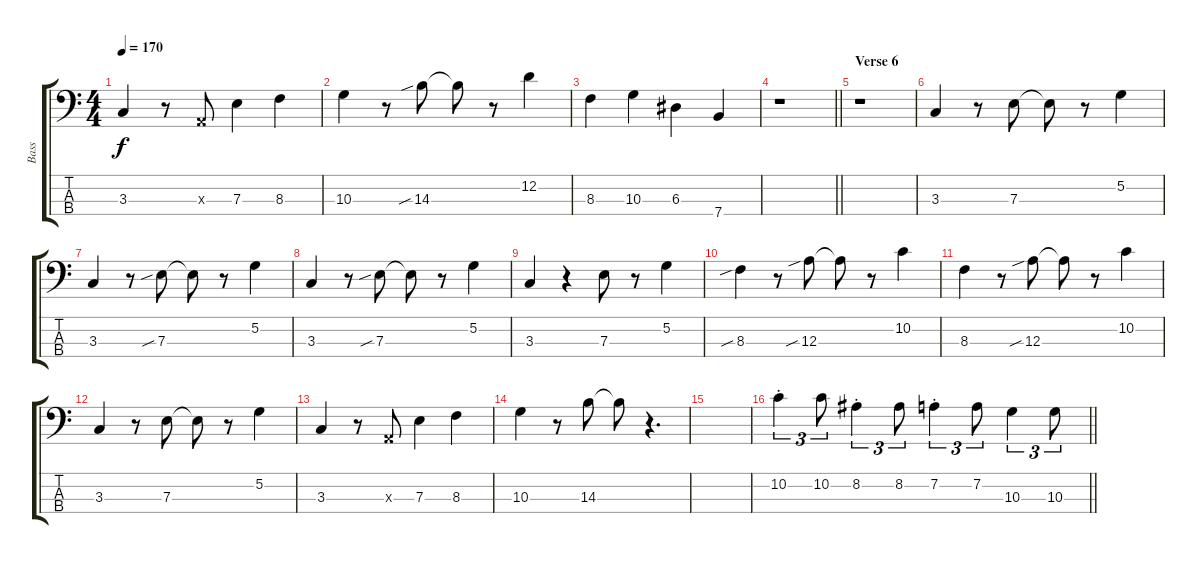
\track ("Bass" "Bass") {instrument acousticbass}
\staff {score tabs}
\tuning (G2 D2 A1 E1) {hide}
\ts (4 4)
\tempo 170
\clef f4
\ks c
3.3.4{dy f} r.8 0.3{x}.8 7.3.4 8.3.4 |
10.3.4 r.8 14.3{sib}.8 14.3{t}.8 r.8 12.2.4 |
8.3.4 10.3.4 6.3.4 7.4.4 |
\barLineRight lightlight
r.1 |
\section ("" "Verse 6 ")
r.1 |
3.3.4 r.8 7.3.8 7.3{t}.8 r.8 5.2.4 |
3.3.4 r.8 7.3{sib}.8 7.3{t}.8 r.8 5.2.4 |
3.3.4 r.8 7.3{sib}.8 7.3{t}.8 r.8 5.2.4 |
3.3.4 r.4 7.3.8 r.8 5.2.4 |
8.3{sib}.4 r.8 12.3{sib}.8 12.3{t}.8 r.8 10.2.4 |
8.3.4 r.8 12.3{sib}.8 12.3{t}.8 r.8 10.2.4 |
3.3.4 r.8 7.3.8 7.3{t}.8 r.8 5.2.4 |
3.3.4 r.8 0.3{x}.8 7.3.4 8.3.4 |
10.3.4 r.8 14.3.8 14.3{t}.8 r.4{d} |
|
\barLineRight lightlight
10.2{st}.4{tu (3 2)} 10.2.8{tu (3 2)} 8.2{st}.4{tu (3 2)} 8.2.8{tu (3 2)} 7.2{st}.4{tu (3 2)} 7.2.8{tu (3 2)} 10.3.4{tu (3 2)} 10.3.8{tu (3 2)}
